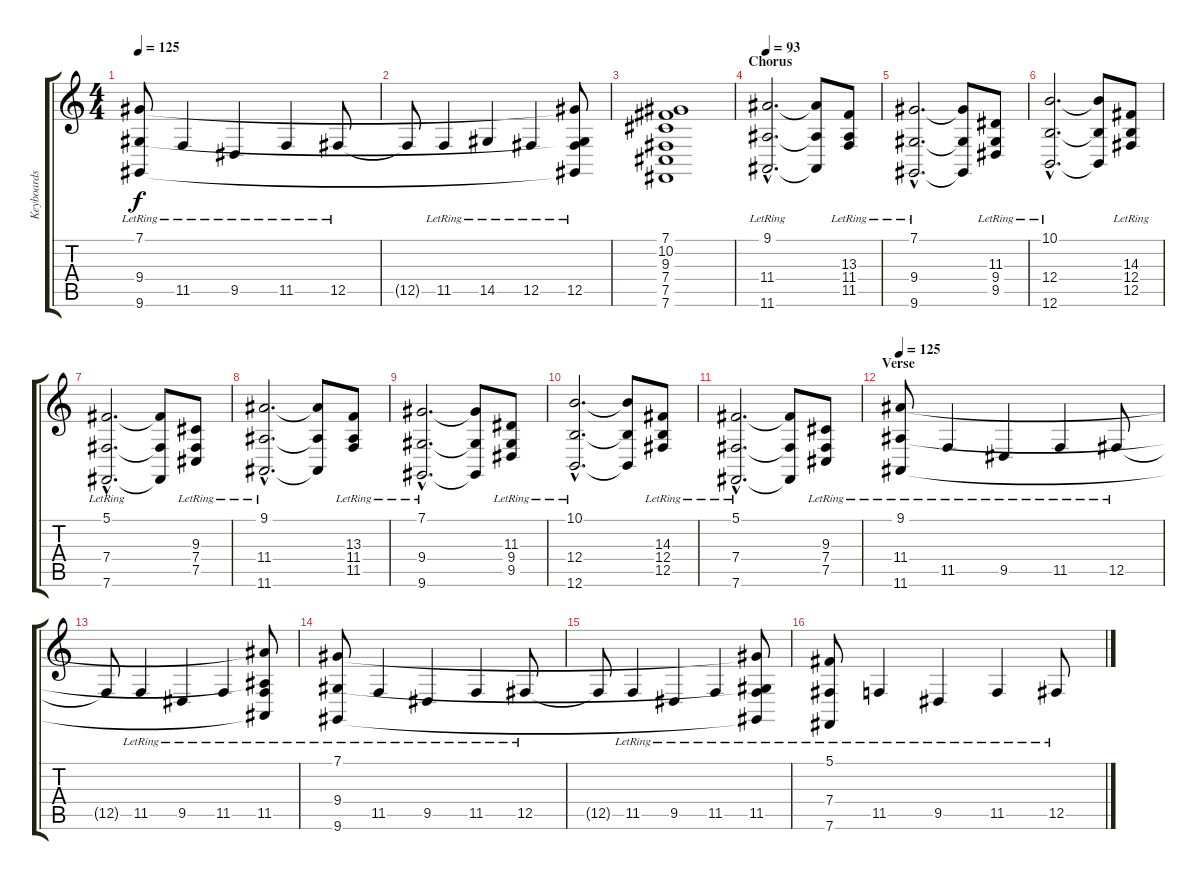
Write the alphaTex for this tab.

\track ("Keyboards" "Keyboards") {instrument stringensemble1}
\staff {score tabs}
\tuning (Db4 Ab3 E3 B2 Gb2 B1) {hide}
\ts (4 4)
\tempo 125
\clef g2
\ks c
(7.1{lr} 9.4{lr} 9.6{lr}).8{dy f} 11.5{lr}.4 9.5{lr}.4 11.5{lr}.4 12.5{lr}.8 |
12.5{t}.8 11.5{lr}.4 14.5{lr}.4 12.5{lr}.4 (7.1{t} 9.4{t} 12.5{lr} 9.6{t}).8 |
(7.1 10.2 9.3 7.4 7.5 7.6).1 |
\section ("" "Chorus")
\tempo 93
(9.1{hac lr} 11.4{hac lr} 11.6{hac lr}).2{d} (9.1{t} 11.4{t} 11.6{t}).8 (13.3{lr} 11.4{lr} 11.5{lr}).8 |
(7.1{hac lr} 9.4{hac lr} 9.6{hac lr}).2{d} (7.1{t} 9.4{t} 9.6{t}).8 (11.3{lr} 9.4{lr} 9.5{lr}).8 |
(10.1{hac lr} 12.4{hac lr} 12.6{hac lr}).2{d} (10.1{t} 12.4{t} 12.6{t}).8 (14.3{lr} 12.4{lr} 12.5{lr}).8 |
(5.1{hac lr} 7.4{hac lr} 7.6{hac lr}).2{d} (5.1{t} 7.4{t} 7.6{t}).8 (9.3{lr} 7.4{lr} 7.5{lr}).8 |
(9.1{hac lr} 11.4{hac lr} 11.6{hac lr}).2{d} (9.1{t} 11.4{t} 11.6{t}).8 (13.3{lr} 11.4{lr} 11.5{lr}).8 |
(7.1{hac lr} 9.4{hac lr} 9.6{hac lr}).2{d} (7.1{t} 9.4{t} 9.6{t}).8 (11.3{lr} 9.4{lr} 9.5{lr}).8 |
(10.1{hac lr} 12.4{hac lr} 12.6{hac lr}).2{d} (10.1{t} 12.4{t} 12.6{t}).8 (14.3{lr} 12.4{lr} 12.5{lr}).8 |
(5.1{hac lr} 7.4{hac lr} 7.6{hac lr}).2{d} (5.1{t} 7.4{t} 7.6{t}).8 (9.3{lr} 7.4{lr} 7.5{lr}).8 |
\section ("" "Verse")
\tempo 125
(9.1{lr} 11.4{lr} 11.6{lr}).8 11.5{lr}.4 9.5{lr}.4 11.5{lr}.4 12.5{lr}.8 |
12.5{t}.8 11.5{lr}.4 9.5{lr}.4 11.5{lr}.4 (9.1{t} 11.4{t} 11.5{lr} 11.6{t}).8 |
(7.1{lr} 9.4{lr} 9.6{lr}).8 11.5{lr}.4 9.5{lr}.4 11.5{lr}.4 12.5{lr}.8 |
12.5{t}.8 11.5{lr}.4 9.5{lr}.4 11.5{lr}.4 (7.1{t} 9.4{t} 11.5{lr} 9.6{t}).8 |
(5.1{lr} 7.4{lr} 7.6{lr}).8 11.5{lr}.4 9.5{lr}.4 11.5{lr}.4 12.5{lr}.8
